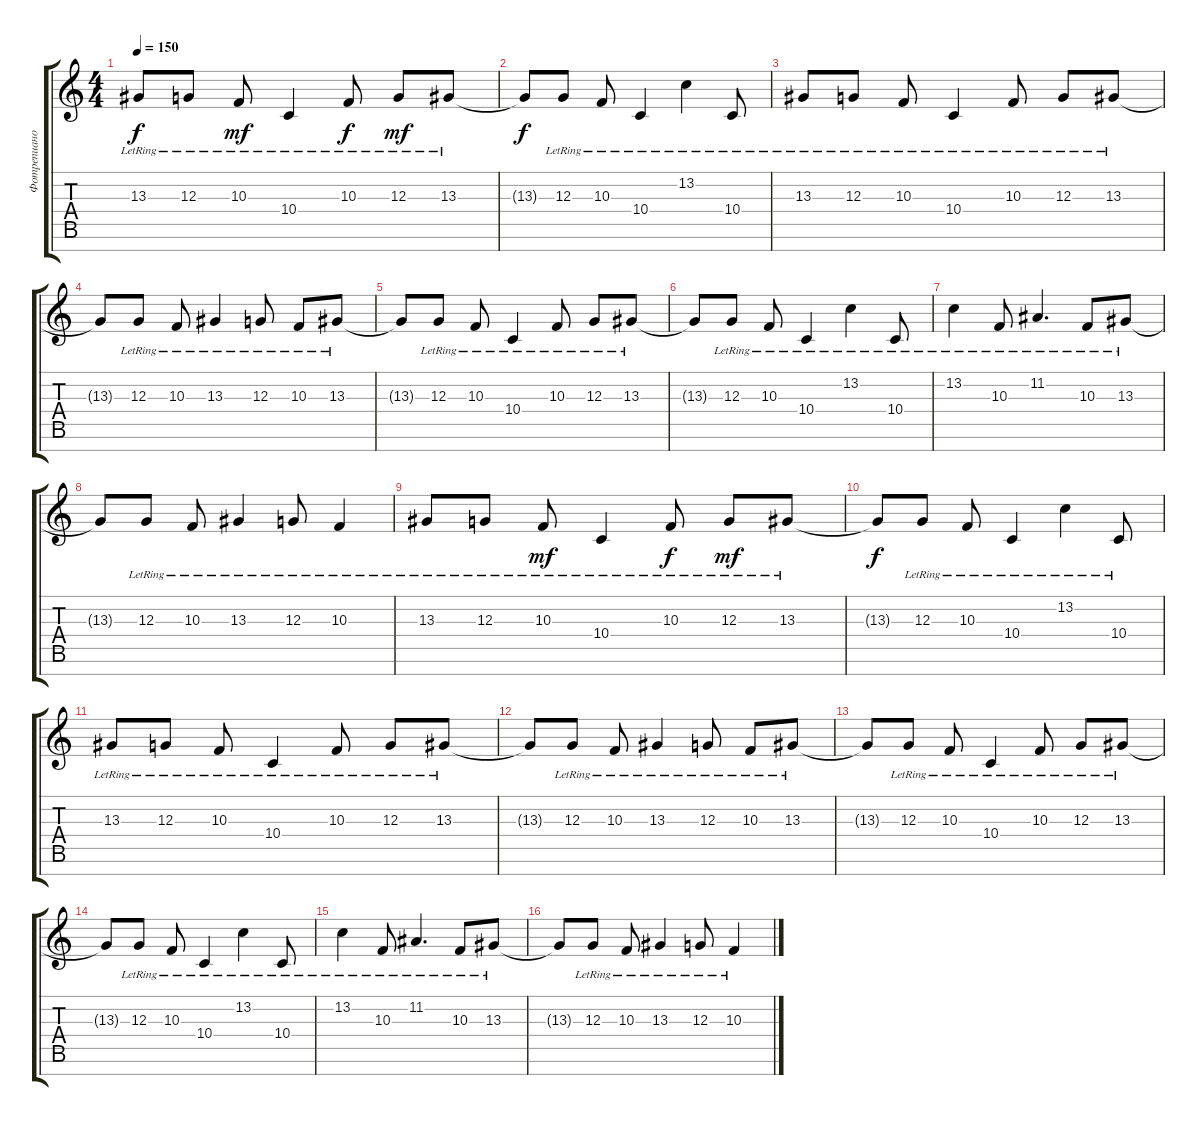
\track ("Фотрепиано л" "Фотрепиано") {instrument acousticgrandpiano}
\staff {score tabs}
\tuning (E4 B3 G3 D3 A2 E2 B1) {hide}
\ts (4 4)
\tempo 150
\clef g2
\ks c
13.3{lr}.8{dy f} 12.3{lr}.8 10.3{lr}.8{dy mf} 10.4{lr}.4 10.3{lr}.8{dy f} 12.3{lr}.8{dy mf} 13.3{lr}.8 |
13.3{t}.8{dy f} 12.3{lr}.8 10.3{lr}.8 10.4{lr}.4 13.2{lr}.4 10.4{lr}.8 |
13.3{lr}.8 12.3{lr}.8 10.3{lr}.8 10.4{lr}.4 10.3{lr}.8 12.3{lr}.8 13.3{lr}.8 |
13.3{t}.8 12.3{lr}.8 10.3{lr}.8 13.3{lr}.4 12.3{lr}.8 10.3{lr}.8 13.3{lr}.8 |
13.3{t}.8 12.3{lr}.8 10.3{lr}.8 10.4{lr}.4 10.3{lr}.8 12.3{lr}.8 13.3{lr}.8 |
13.3{t}.8 12.3{lr}.8 10.3{lr}.8 10.4{lr}.4 13.2{lr}.4 10.4{lr}.8 |
13.2{lr}.4 10.3{lr}.8 11.2{lr}.4{d} 10.3{lr}.8 13.3{lr}.8 |
13.3{t}.8 12.3{lr}.8 10.3{lr}.8 13.3{lr}.4 12.3{lr}.8 10.3{lr}.4 |
13.3{lr}.8 12.3{lr}.8 10.3{lr}.8{dy mf} 10.4{lr}.4 10.3{lr}.8{dy f} 12.3{lr}.8{dy mf} 13.3{lr}.8 |
13.3{t}.8{dy f} 12.3{lr}.8 10.3{lr}.8 10.4{lr}.4 13.2{lr}.4 10.4{lr}.8 |
13.3{lr}.8 12.3{lr}.8 10.3{lr}.8 10.4{lr}.4 10.3{lr}.8 12.3{lr}.8 13.3{lr}.8 |
13.3{t}.8 12.3{lr}.8 10.3{lr}.8 13.3{lr}.4 12.3{lr}.8 10.3{lr}.8 13.3{lr}.8 |
13.3{t}.8 12.3{lr}.8 10.3{lr}.8 10.4{lr}.4 10.3{lr}.8 12.3{lr}.8 13.3{lr}.8 |
13.3{t}.8 12.3{lr}.8 10.3{lr}.8 10.4{lr}.4 13.2{lr}.4 10.4{lr}.8 |
13.2{lr}.4 10.3{lr}.8 11.2{lr}.4{d} 10.3{lr}.8 13.3{lr}.8 |
13.3{t}.8 12.3{lr}.8 10.3{lr}.8 13.3{lr}.4 12.3{lr}.8 10.3{lr}.4
